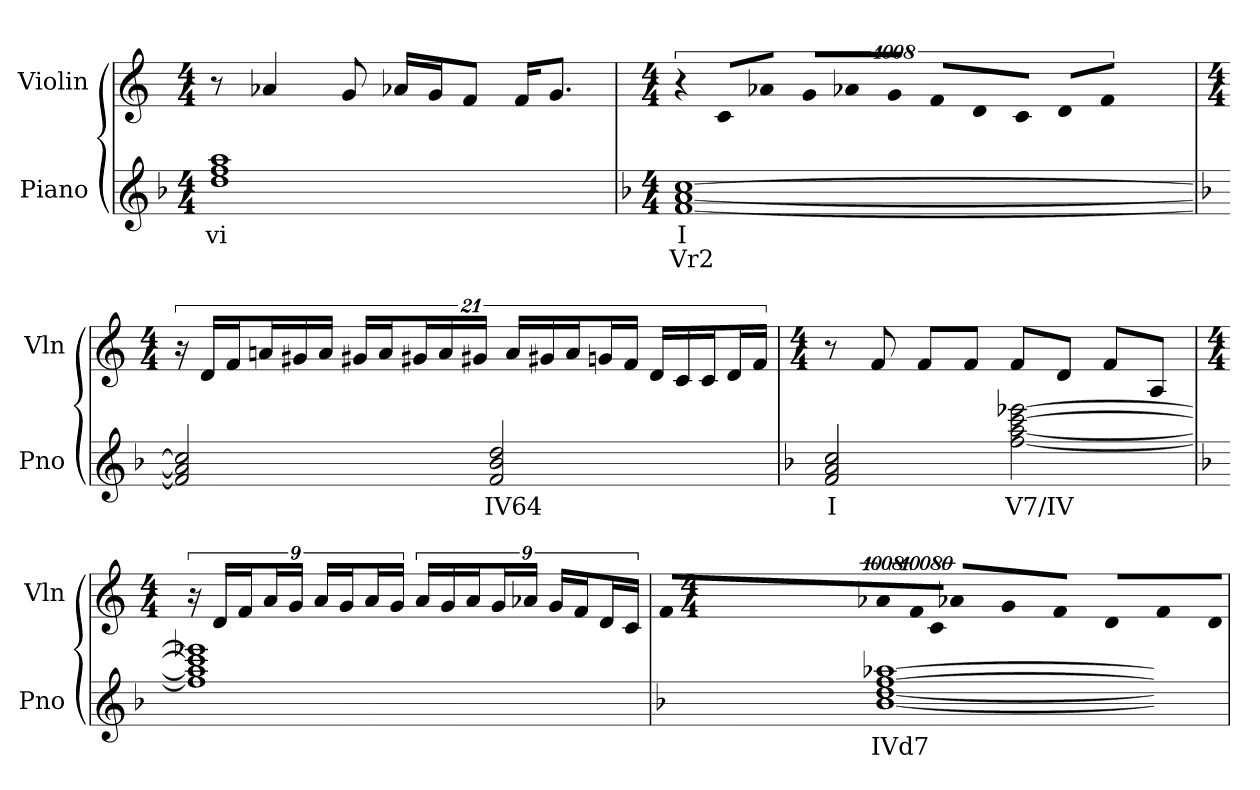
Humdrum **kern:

**kern	**text	**text	**kern
*part2	*part2	*part2	*part1
*staff2	*staff2	*staff2	*staff1
*I"Piano	*	*	*I"Violin
*I'Pno	*	*	*I'Vln
*k[b-]	*	*	*
*F:	*	*	*
*M4/4	*	*	*M4/4
=	=	=	=
1dd 1ff 1aa	vi	.	8r
.	.	.	4a-X
.	.	.	8g
.	.	.	16a-XLL
.	.	.	16gJ
.	.	.	8fJ
.	.	.	16fKL
.	.	.	8.gJ
=	=	=	=
*k[b-]	*	*	*
*F:	*	*	*
*M4/4	*	*	*M4/4
!	!	!	!LO:N:vis=8
[1f [1a [1cc	I	Vr2	8064%733r
!	!	!	!LO:N:vis=8
.	.	.	8064%733cL
!	!	!	!LO:N:vis=8
.	.	.	8064%733a-XJ
!	!	!	!LO:N:vis=8
.	.	.	8064%733gL
!	!	!	!LO:N:vis=8
.	.	.	8064%733a-X
!	!	!	!LO:N:vis=8
.	.	.	8064%733gJ
!	!	!	!LO:N:vis=8
.	.	.	8064%733fL
!	!	!	!LO:N:vis=8
.	.	.	8064%733d
!	!	!	!LO:N:vis=8
.	.	.	8064%733cJ
!	!	!	!LO:N:vis=8
.	.	.	8064%733dL
!	!	!	!LO:N:vis=8
.	.	.	8064%733fJ
.	.	.	8064ryy
=	=	=	=
*k[b-]	*	*	*
*F:	*	*	*
*	*	*	*M4/4
2f] 2a] 2cc]	.	.	21r
.	.	.	21dLL
.	.	.	21fJ
.	.	.	21anL
.	.	.	21g#X
.	.	.	21aJJ
.	.	.	21g#XLL
.	.	.	21aJ
.	.	.	21g#XL
.	.	.	21a
.	.	.	21g#XJJ
2f 2b- 2dd	IV64	.	.
.	.	.	21aLL
.	.	.	21g#X
.	.	.	21aJ
.	.	.	21gnL
.	.	.	21fJJ
.	.	.	21dLL
.	.	.	21c
.	.	.	21cJ
.	.	.	21dL
.	.	.	21fJJ
=	=	=	=
*k[b-]	*	*	*
*F:	*	*	*
*	*	*	*M4/4
2f 2a 2cc	I	.	8r
.	.	.	8f
.	.	.	8fL
.	.	.	8fJ
[2ff [2aa [2ccc [2eee-X	V7/IV	.	8fL
.	.	.	8dJ
.	.	.	8fL
.	.	.	8AJ
=	=	=	=
*k[b-]	*	*	*
*F:	*	*	*
*	*	*	*M4/4
1ff] 1aa] 1ccc] 1eee-X]	.	.	18r
.	.	.	18dLL
.	.	.	18fJ
.	.	.	18aL
.	.	.	18gJJ
.	.	.	18aLL
.	.	.	18gJ
.	.	.	18aL
.	.	.	18gJJ
.	.	.	18aLL
.	.	.	18g
.	.	.	18aJ
.	.	.	18gL
.	.	.	18a-XJJ
.	.	.	18gLL
.	.	.	18fJ
.	.	.	18dL
.	.	.	18cJJ
=	=	=	=
*k[b-]	*	*	*
*F:	*	*	*
*	*	*	*M4/4
!	!	!	!LO:N:vis=8
[1b- [1dd [1ff [1aa-X	IVd7	.	8064%733a-X
!	!	!	!LO:N:vis=4
.	.	.	40320%7331f
!	!	!	!LO:N:vis=8
.	.	.	8064%733a-XL
!	!	!	!LO:N:vis=8
.	.	.	8064%733g
!	!	!	!LO:N:vis=8
.	.	.	8064%733fJ
!	!	!	!LO:N:vis=8
.	.	.	8064%733dL
!	!	!	!LO:N:vis=8
.	.	.	8064%733f
!	!	!	!LO:N:vis=8
.	.	.	8064%733dJ
!	!	!	!LO:N:vis=8
.	.	.	8064%733fL
!	!	!	!LO:N:vis=8
.	.	.	8064%733cJ
.	.	.	10080ryy
=	=	=	=
*-	*-	*-	*-
